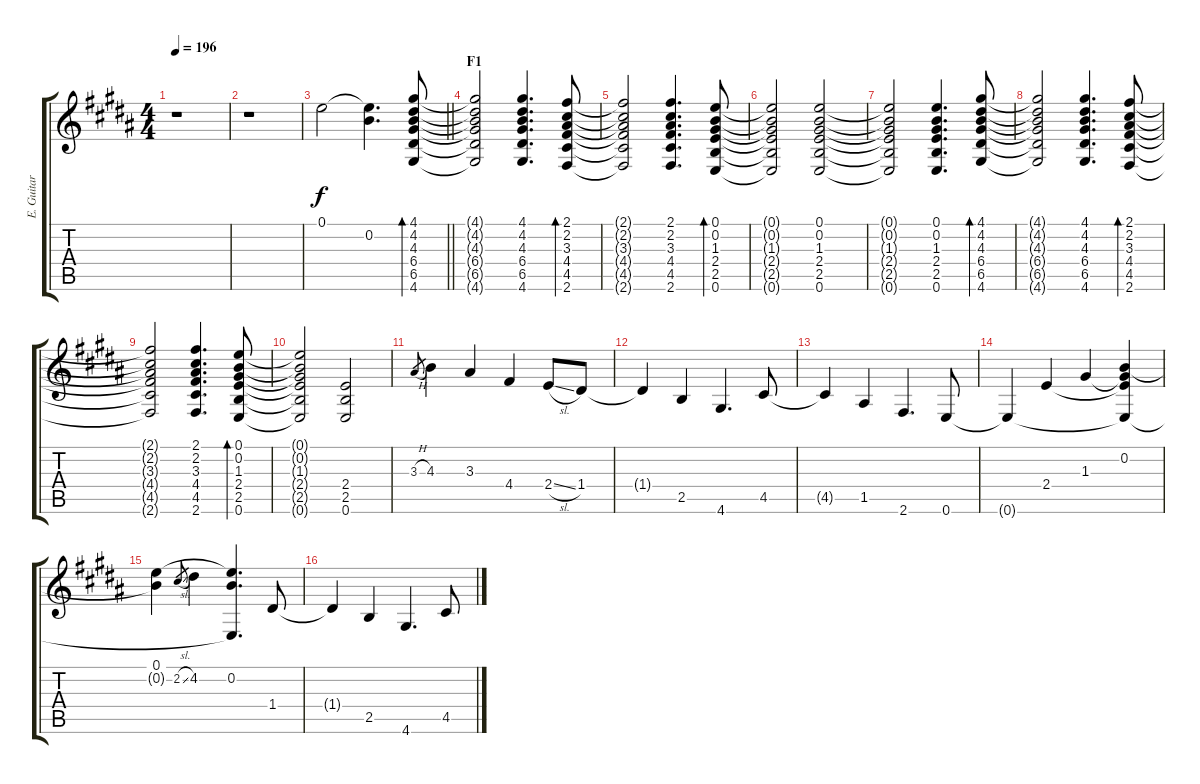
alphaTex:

\track ("E. Guitar I" "E. Guitar ") {instrument distortionguitar}
\staff {score tabs}
\tuning (E4 B3 G3 D3 A2 E2) {hide}
\ts (4 4)
\tempo 196
\clef g2
\ks b
r.1{dy f} |
r.1 |
\barLineRight lightlight
0.1.2{volume 16} (0.1{t} 0.2).4{d} (4.1 4.2 4.3 6.4 6.5 4.6).8{bd 120} |
\section ("" "F1")
(4.1{t} 4.2{t} 4.3{t} 6.4{t} 6.5{t} 4.6{t}).2 (4.1 4.2 4.3 6.4 6.5 4.6).4{d} (2.1 2.2 3.3 4.4 4.5 2.6).8{bd 120} |
(2.1{t} 2.2{t} 3.3{t} 4.4{t} 4.5{t} 2.6{t}).2 (2.1 2.2 3.3 4.4 4.5 2.6).4{d} (0.1 0.2 1.3 2.4 2.5 0.6).8{bd 120} |
(0.1{t} 0.2{t} 1.3{t} 2.4{t} 2.5{t} 0.6{t}).2 (0.1 0.2 1.3 2.4 2.5 0.6).2 |
(0.1{t} 0.2{t} 1.3{t} 2.4{t} 2.5{t} 0.6{t}).2 (0.1 0.2 1.3 2.4 2.5 0.6).4{d} (4.1 4.2 4.3 6.4 6.5 4.6).8{bd 120} |
(4.1{t} 4.2{t} 4.3{t} 6.4{t} 6.5{t} 4.6{t}).2 (4.1 4.2 4.3 6.4 6.5 4.6).4{d} (2.1 2.2 3.3 4.4 4.5 2.6).8{bd 120} |
(2.1{t} 2.2{t} 3.3{t} 4.4{t} 4.5{t} 2.6{t}).2 (2.1 2.2 3.3 4.4 4.5 2.6).4{d} (0.1 0.2 1.3 2.4 2.5 0.6).8{bd 120} |
(0.1{t} 0.2{t} 1.3{t} 2.4{t} 2.5{t} 0.6{t}).2 (2.4 2.5 0.6).2 |
3.3{h}.8{gr} 4.3.4 3.3.4 4.4.4 2.4{sl}.8 1.4.8 |
1.4{t}.4 2.5.4 4.6.4{d} 4.5.8 |
4.5{t}.4 1.5.4 2.6.4{d} 0.6.8 |
0.6{t}.4 2.4.4 1.3.4 (0.2 1.3{t} 2.4{t} 0.6{t}).4 |
(0.1 0.2{t}).4 2.2{sl}.8{gr} 4.2.4 (0.1{t} 0.2 0.6{t}).4{d} 1.4.8 |
1.4{t}.4 2.5.4 4.6.4{d} 4.5.8
